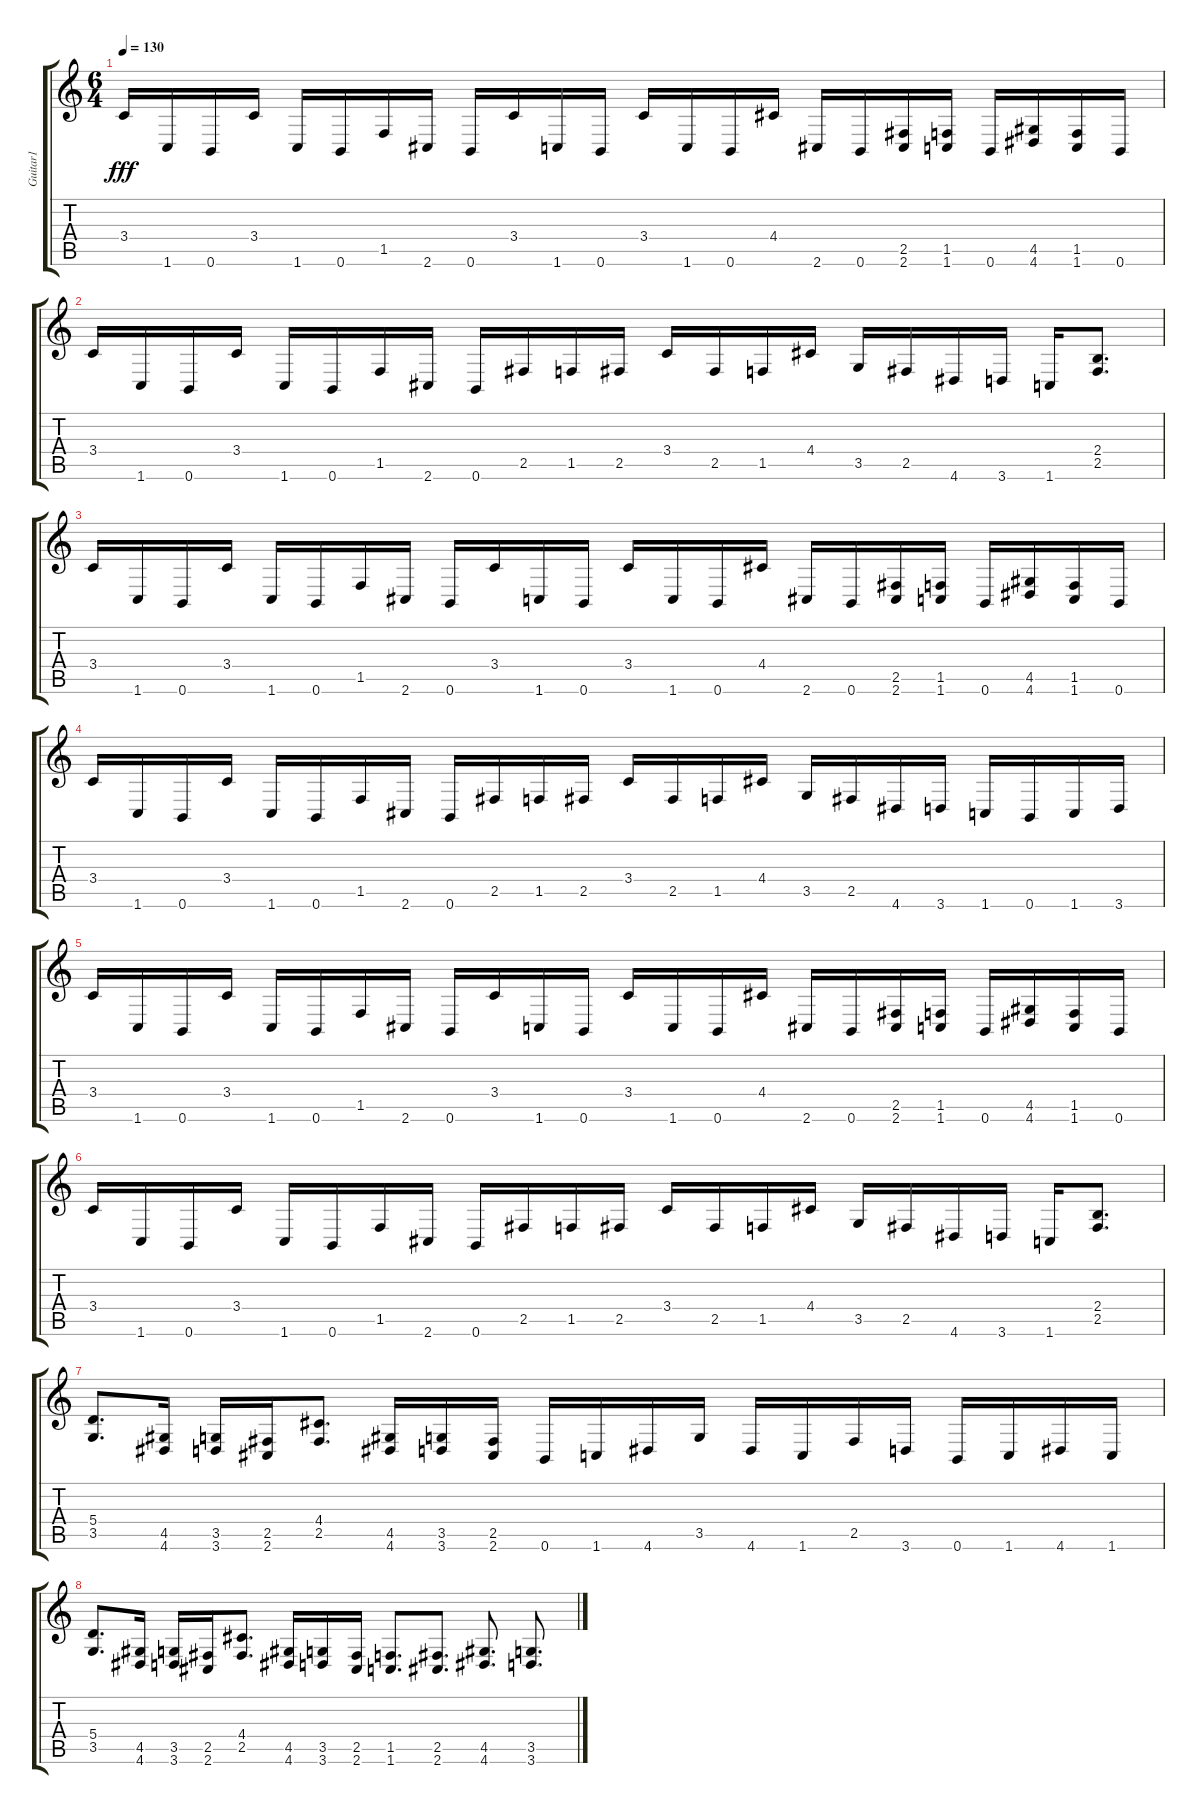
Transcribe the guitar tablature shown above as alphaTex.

\track ("Guitar1" "Guitar1") {instrument distortionguitar}
\staff {score tabs}
\tuning (B3 Gb3 D3 A2 E2 B1) {hide}
\ts (6 4)
\tempo 130
\clef g2
\ks c
3.4.16{dy fff} 1.6.16 0.6.16 3.4.16 1.6.16 0.6.16 1.5.16 2.6.16 0.6.16 3.4.16 1.6.16 0.6.16 3.4.16 1.6.16 0.6.16 4.4.16 2.6.16 0.6.16 (2.5 2.6).16 (1.5 1.6).16 0.6.16 (4.5 4.6).16 (1.5 1.6).16 0.6.16 |
3.4.16 1.6.16 0.6.16 3.4.16 1.6.16 0.6.16 1.5.16 2.6.16 0.6.16 2.5.16 1.5.16 2.5.16 3.4.16 2.5.16 1.5.16 4.4.16 3.5.16 2.5.16 4.6.16 3.6.16 1.6.16 (2.4 2.5).8{d} |
3.4.16 1.6.16 0.6.16 3.4.16 1.6.16 0.6.16 1.5.16 2.6.16 0.6.16 3.4.16 1.6.16 0.6.16 3.4.16 1.6.16 0.6.16 4.4.16 2.6.16 0.6.16 (2.5 2.6).16 (1.5 1.6).16 0.6.16 (4.5 4.6).16 (1.5 1.6).16 0.6.16 |
3.4.16 1.6.16 0.6.16 3.4.16 1.6.16 0.6.16 1.5.16 2.6.16 0.6.16 2.5.16 1.5.16 2.5.16 3.4.16 2.5.16 1.5.16 4.4.16 3.5.16 2.5.16 4.6.16 3.6.16 1.6.16 0.6.16 1.6.16 3.6.16 |
3.4.16 1.6.16 0.6.16 3.4.16 1.6.16 0.6.16 1.5.16 2.6.16 0.6.16 3.4.16 1.6.16 0.6.16 3.4.16 1.6.16 0.6.16 4.4.16 2.6.16 0.6.16 (2.5 2.6).16 (1.5 1.6).16 0.6.16 (4.5 4.6).16 (1.5 1.6).16 0.6.16 |
3.4.16 1.6.16 0.6.16 3.4.16 1.6.16 0.6.16 1.5.16 2.6.16 0.6.16 2.5.16 1.5.16 2.5.16 3.4.16 2.5.16 1.5.16 4.4.16 3.5.16 2.5.16 4.6.16 3.6.16 1.6.16 (2.4 2.5).8{d} |
(5.4 3.5).8{d} (4.5 4.6).16 (3.5 3.6).16 (2.5 2.6).16 (4.4 2.5).8{d} (4.5 4.6).16 (3.5 3.6).16 (2.5 2.6).16 0.6.16 1.6.16 4.6.16 3.5.16 4.6.16 1.6.16 2.5.16 3.6.16 0.6.16 1.6.16 4.6.16 1.6.16 |
(5.4 3.5).8{d} (4.5 4.6).16 (3.5 3.6).16 (2.5 2.6).16 (4.4 2.5).8{d} (4.5 4.6).16 (3.5 3.6).16 (2.5 2.6).16 (1.5 1.6).8{d} (2.5 2.6).8{d} (4.5 4.6).8{d} (3.5 3.6).8{d}
